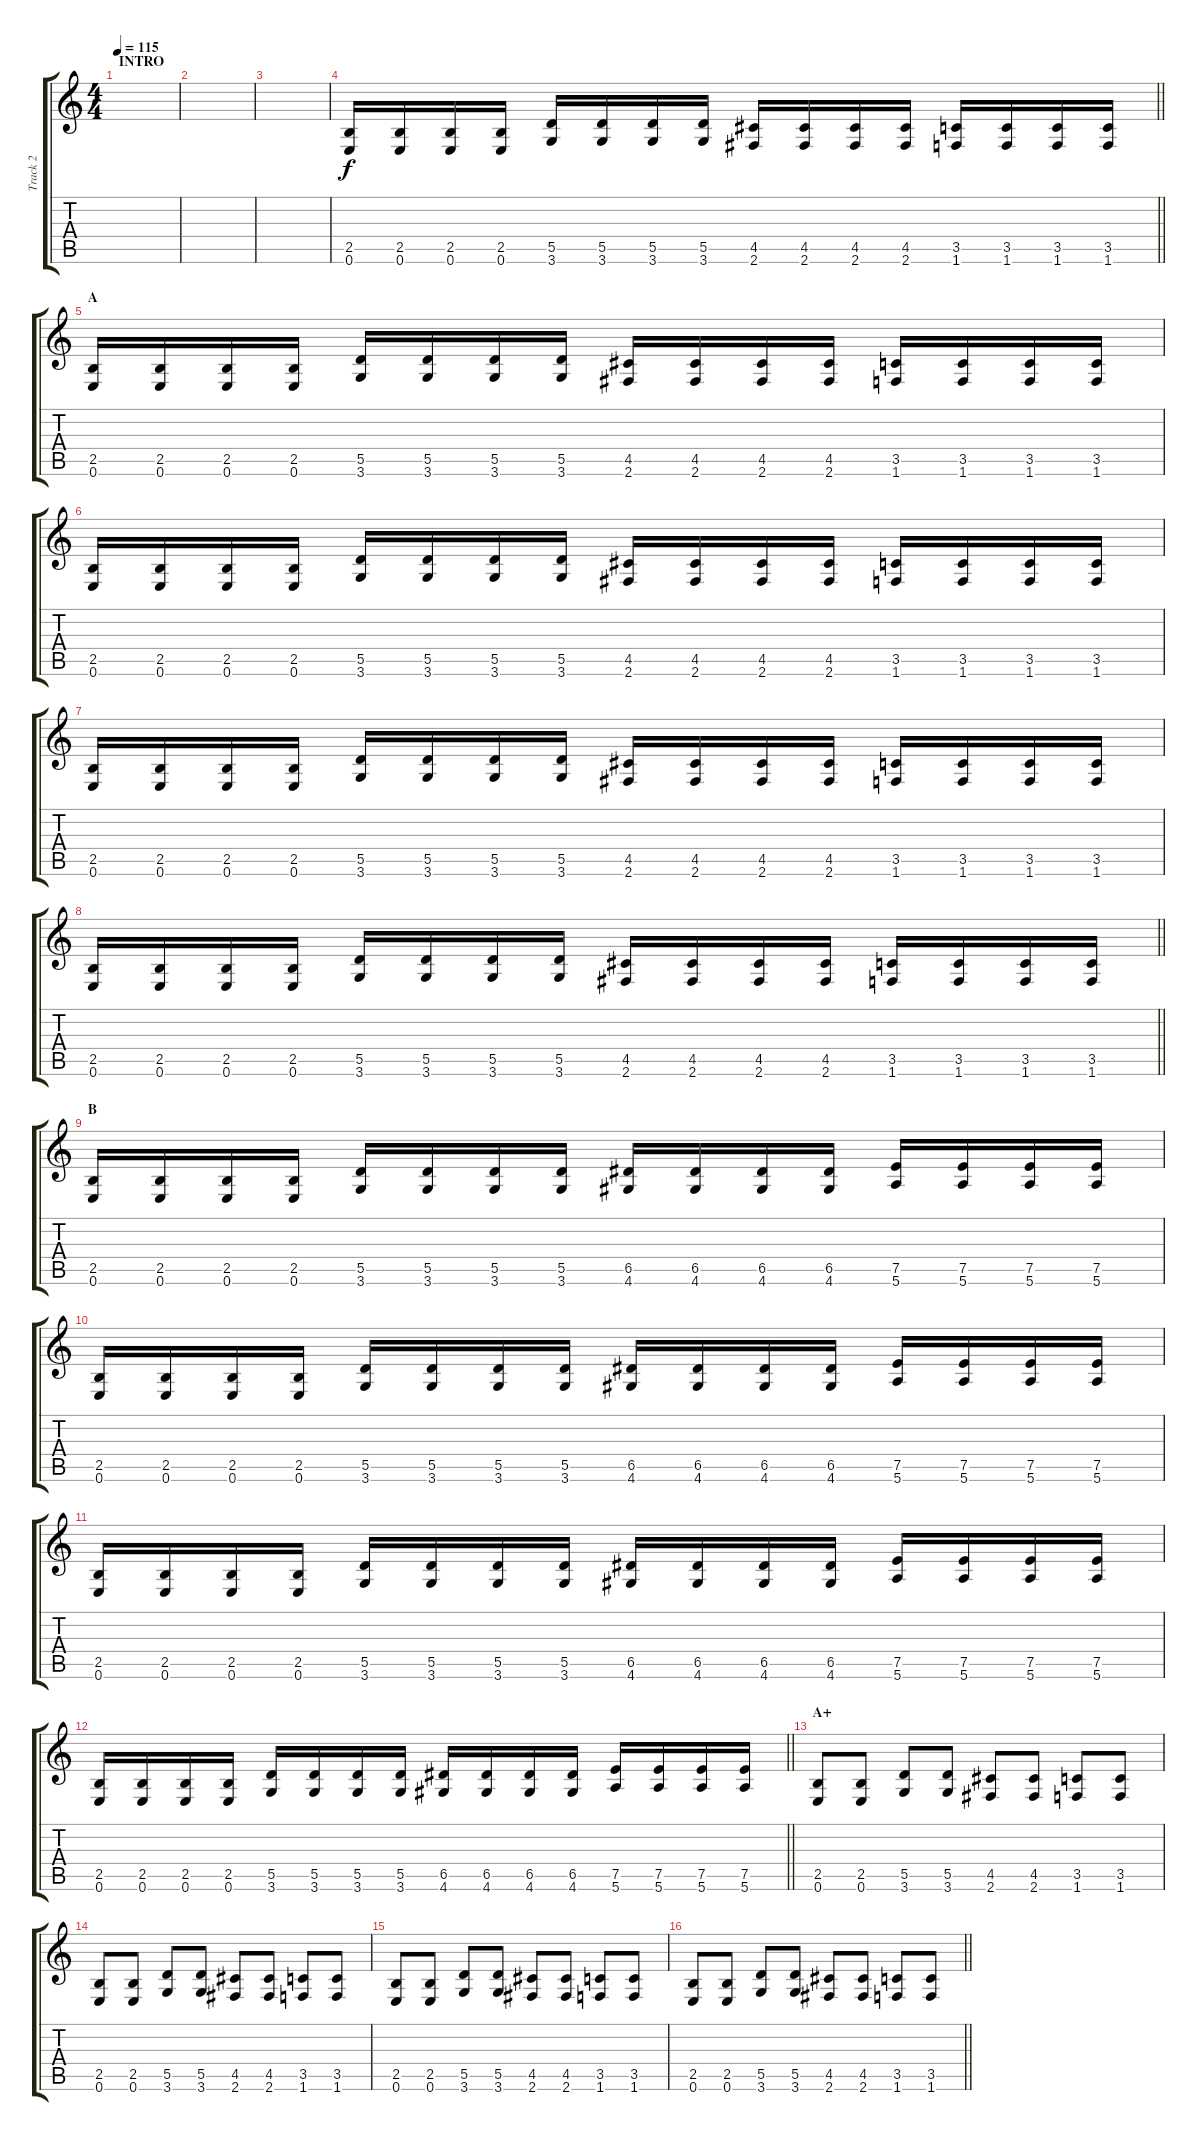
\track ("Track 2" "Track 2") {instrument distortionguitar}
\staff {score tabs}
\tuning (E4 B3 G3 D3 A2 E2) {hide}
\ts (4 4)
\section ("" "INTRO")
\tempo 115
\clef g2
\ks c
|
|
|
\barLineRight lightlight
(2.5 0.6).16 (2.5 0.6).16 (2.5 0.6).16 (2.5 0.6).16 (5.5 3.6).16 (5.5 3.6).16 (5.5 3.6).16 (5.5 3.6).16 (4.5 2.6).16 (4.5 2.6).16 (4.5 2.6).16 (4.5 2.6).16 (3.5 1.6).16 (3.5 1.6).16 (3.5 1.6).16 (3.5 1.6).16 |
\section ("" "A")
(2.5 0.6).16 (2.5 0.6).16 (2.5 0.6).16 (2.5 0.6).16 (5.5 3.6).16 (5.5 3.6).16 (5.5 3.6).16 (5.5 3.6).16 (4.5 2.6).16 (4.5 2.6).16 (4.5 2.6).16 (4.5 2.6).16 (3.5 1.6).16 (3.5 1.6).16 (3.5 1.6).16 (3.5 1.6).16 |
(2.5 0.6).16 (2.5 0.6).16 (2.5 0.6).16 (2.5 0.6).16 (5.5 3.6).16 (5.5 3.6).16 (5.5 3.6).16 (5.5 3.6).16 (4.5 2.6).16 (4.5 2.6).16 (4.5 2.6).16 (4.5 2.6).16 (3.5 1.6).16 (3.5 1.6).16 (3.5 1.6).16 (3.5 1.6).16 |
(2.5 0.6).16 (2.5 0.6).16 (2.5 0.6).16 (2.5 0.6).16 (5.5 3.6).16 (5.5 3.6).16 (5.5 3.6).16 (5.5 3.6).16 (4.5 2.6).16 (4.5 2.6).16 (4.5 2.6).16 (4.5 2.6).16 (3.5 1.6).16 (3.5 1.6).16 (3.5 1.6).16 (3.5 1.6).16 |
\barLineRight lightlight
(2.5 0.6).16 (2.5 0.6).16 (2.5 0.6).16 (2.5 0.6).16 (5.5 3.6).16 (5.5 3.6).16 (5.5 3.6).16 (5.5 3.6).16 (4.5 2.6).16 (4.5 2.6).16 (4.5 2.6).16 (4.5 2.6).16 (3.5 1.6).16 (3.5 1.6).16 (3.5 1.6).16 (3.5 1.6).16 |
\section ("" "B")
(2.5 0.6).16 (2.5 0.6).16 (2.5 0.6).16 (2.5 0.6).16 (5.5 3.6).16 (5.5 3.6).16 (5.5 3.6).16 (5.5 3.6).16 (6.5 4.6).16 (6.5 4.6).16 (6.5 4.6).16 (6.5 4.6).16 (7.5 5.6).16 (7.5 5.6).16 (7.5 5.6).16 (7.5 5.6).16 |
(2.5 0.6).16 (2.5 0.6).16 (2.5 0.6).16 (2.5 0.6).16 (5.5 3.6).16 (5.5 3.6).16 (5.5 3.6).16 (5.5 3.6).16 (6.5 4.6).16 (6.5 4.6).16 (6.5 4.6).16 (6.5 4.6).16 (7.5 5.6).16 (7.5 5.6).16 (7.5 5.6).16 (7.5 5.6).16 |
(2.5 0.6).16 (2.5 0.6).16 (2.5 0.6).16 (2.5 0.6).16 (5.5 3.6).16 (5.5 3.6).16 (5.5 3.6).16 (5.5 3.6).16 (6.5 4.6).16 (6.5 4.6).16 (6.5 4.6).16 (6.5 4.6).16 (7.5 5.6).16 (7.5 5.6).16 (7.5 5.6).16 (7.5 5.6).16 |
\barLineRight lightlight
(2.5 0.6).16 (2.5 0.6).16 (2.5 0.6).16 (2.5 0.6).16 (5.5 3.6).16 (5.5 3.6).16 (5.5 3.6).16 (5.5 3.6).16 (6.5 4.6).16 (6.5 4.6).16 (6.5 4.6).16 (6.5 4.6).16 (7.5 5.6).16 (7.5 5.6).16 (7.5 5.6).16 (7.5 5.6).16 |
\section ("" "A+")
(2.5 0.6).8 (2.5 0.6).8 (5.5 3.6).8 (5.5 3.6).8 (4.5 2.6).8 (4.5 2.6).8 (3.5 1.6).8 (3.5 1.6).8 |
(2.5 0.6).8 (2.5 0.6).8 (5.5 3.6).8 (5.5 3.6).8 (4.5 2.6).8 (4.5 2.6).8 (3.5 1.6).8 (3.5 1.6).8 |
(2.5 0.6).8 (2.5 0.6).8 (5.5 3.6).8 (5.5 3.6).8 (4.5 2.6).8 (4.5 2.6).8 (3.5 1.6).8 (3.5 1.6).8 |
\barLineRight lightlight
(2.5 0.6).8 (2.5 0.6).8 (5.5 3.6).8 (5.5 3.6).8 (4.5 2.6).8 (4.5 2.6).8 (3.5 1.6).8 (3.5 1.6).8
